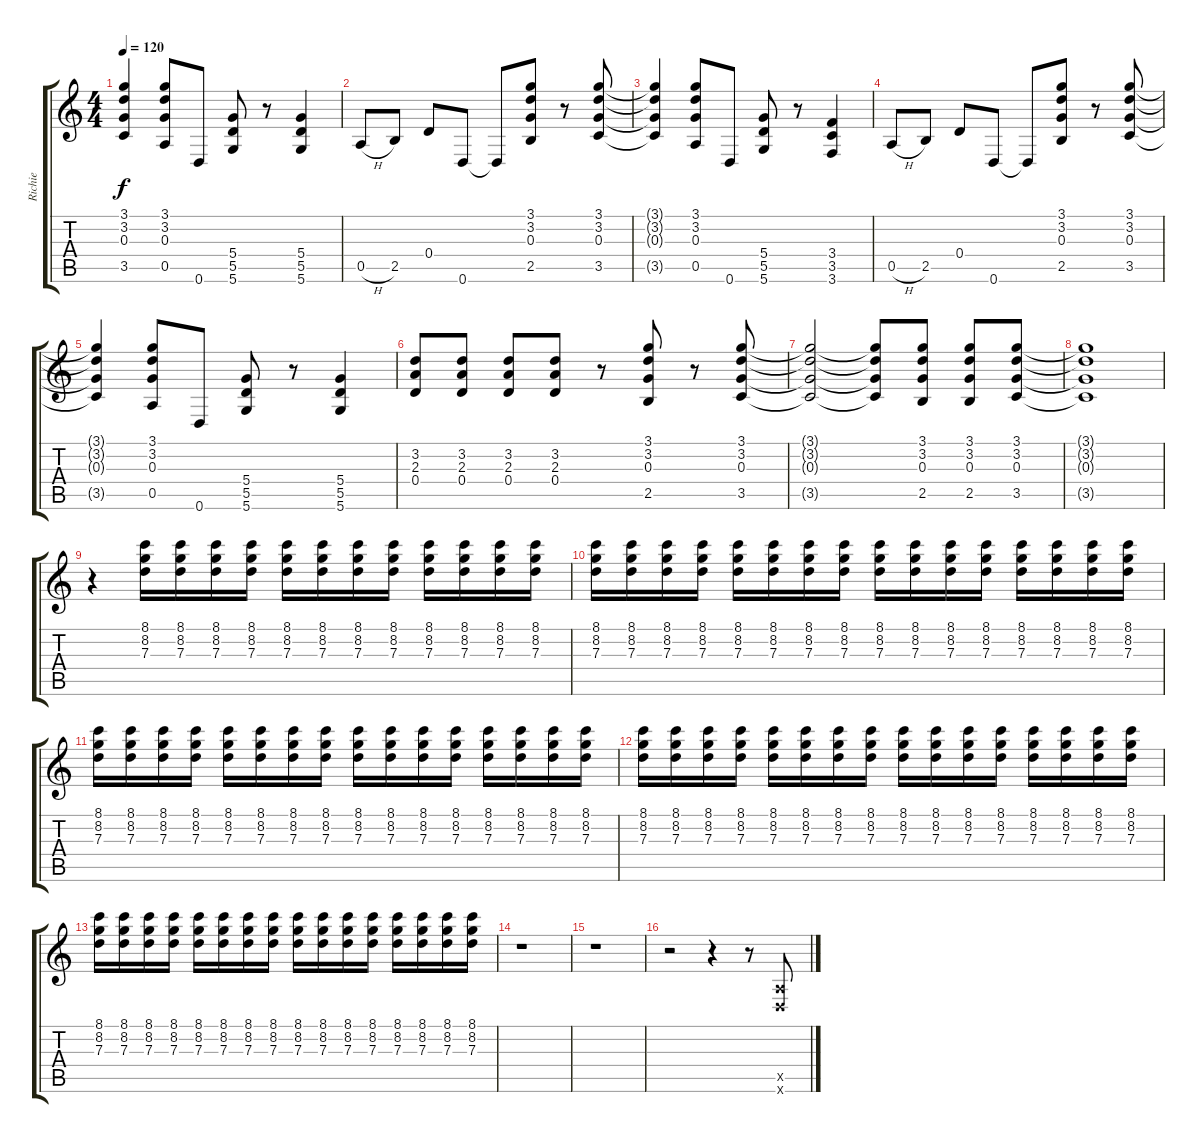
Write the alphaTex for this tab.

\track ("Richie" "Richie") {instrument distortionguitar}
\staff {score tabs}
\tuning (E4 B3 G3 D3 A2 D2) {hide}
\ts (4 4)
\tempo 120
\clef g2
\ks c
(3.1{t} 3.2{t} 0.3{t} 3.5{t}).4{dy f} (3.1 3.2 0.3 0.5).8 0.6.8 (5.4 5.5 5.6).8 r.8 (5.4 5.5 5.6).4 |
0.5{h}.8 2.5.8 0.4.8 0.6.8 0.6{t}.8 (3.1 3.2 0.3 2.5).8 r.8 (3.1 3.2 0.3 3.5).8 |
(3.1{t} 3.2{t} 0.3{t} 3.5{t}).4 (3.1 3.2 0.3 0.5).8 0.6.8 (5.4 5.5 5.6).8 r.8 (3.4 3.5 3.6).4 |
0.5{h}.8 2.5.8 0.4.8 0.6.8 0.6{t}.8 (3.1 3.2 0.3 2.5).8 r.8 (3.1 3.2 0.3 3.5).8 |
(3.1{t} 3.2{t} 0.3{t} 3.5{t}).4 (3.1 3.2 0.3 0.5).8 0.6.8 (5.4 5.5 5.6).8 r.8 (5.4 5.5 5.6).4 |
(3.2 2.3 0.4).8 (3.2 2.3 0.4).8 (3.2 2.3 0.4).8 (3.2 2.3 0.4).8 r.8 (3.1 3.2 0.3 2.5).8 r.8 (3.1 3.2 0.3 3.5).8 |
(3.1{t} 3.2{t} 0.3{t} 3.5{t}).2 (3.1{t} 3.2{t} 0.3{t} 3.5{t}).8 (3.1 3.2 0.3 2.5).8 (3.1 3.2 0.3 2.5).8 (3.1 3.2 0.3 3.5).8 |
(3.1{t} 3.2{t} 0.3{t} 3.5{t}).1 |
r.4 (8.1 8.2 7.3).16 (8.1 8.2 7.3).16 (8.1 8.2 7.3).16 (8.1 8.2 7.3).16 (8.1 8.2 7.3).16 (8.1 8.2 7.3).16 (8.1 8.2 7.3).16 (8.1 8.2 7.3).16 (8.1 8.2 7.3).16 (8.1 8.2 7.3).16 (8.1 8.2 7.3).16 (8.1 8.2 7.3).16 |
(8.1 8.2 7.3).16 (8.1 8.2 7.3).16 (8.1 8.2 7.3).16 (8.1 8.2 7.3).16 (8.1 8.2 7.3).16 (8.1 8.2 7.3).16 (8.1 8.2 7.3).16 (8.1 8.2 7.3).16 (8.1 8.2 7.3).16 (8.1 8.2 7.3).16 (8.1 8.2 7.3).16 (8.1 8.2 7.3).16 (8.1 8.2 7.3).16 (8.1 8.2 7.3).16 (8.1 8.2 7.3).16 (8.1 8.2 7.3).16 |
(8.1 8.2 7.3).16 (8.1 8.2 7.3).16 (8.1 8.2 7.3).16 (8.1 8.2 7.3).16 (8.1 8.2 7.3).16 (8.1 8.2 7.3).16 (8.1 8.2 7.3).16 (8.1 8.2 7.3).16 (8.1 8.2 7.3).16 (8.1 8.2 7.3).16 (8.1 8.2 7.3).16 (8.1 8.2 7.3).16 (8.1 8.2 7.3).16 (8.1 8.2 7.3).16 (8.1 8.2 7.3).16 (8.1 8.2 7.3).16 |
(8.1 8.2 7.3).16 (8.1 8.2 7.3).16 (8.1 8.2 7.3).16 (8.1 8.2 7.3).16 (8.1 8.2 7.3).16 (8.1 8.2 7.3).16 (8.1 8.2 7.3).16 (8.1 8.2 7.3).16 (8.1 8.2 7.3).16 (8.1 8.2 7.3).16 (8.1 8.2 7.3).16 (8.1 8.2 7.3).16 (8.1 8.2 7.3).16 (8.1 8.2 7.3).16 (8.1 8.2 7.3).16 (8.1 8.2 7.3).16 |
(8.1 8.2 7.3).16 (8.1 8.2 7.3).16 (8.1 8.2 7.3).16 (8.1 8.2 7.3).16 (8.1 8.2 7.3).16 (8.1 8.2 7.3).16 (8.1 8.2 7.3).16 (8.1 8.2 7.3).16 (8.1 8.2 7.3).16 (8.1 8.2 7.3).16 (8.1 8.2 7.3).16 (8.1 8.2 7.3).16 (8.1 8.2 7.3).16 (8.1 8.2 7.3).16 (8.1 8.2 7.3).16 (8.1 8.2 7.3).16 |
r.1 |
r.1 |
r.2 r.4 r.8 (0.5{x} 0.6{x}).8
